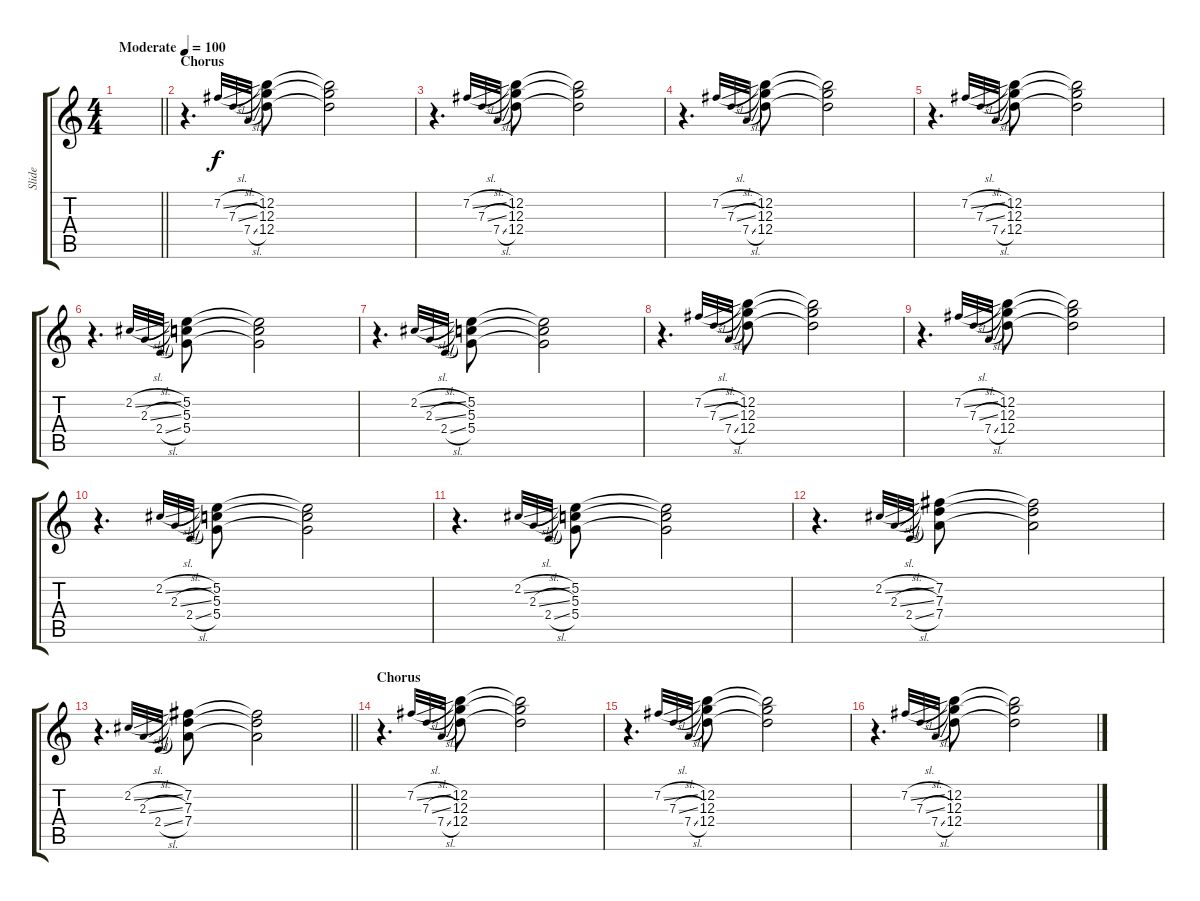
\track ("Slide" "Slide") {instrument overdrivenguitar}
\staff {score tabs}
\tuning (E4 B3 G3 D3 A2 E2) {hide}
\ts (4 4)
\tempo (100 "Moderate")
\clef g2
\barLineRight lightlight
\ks c
|
\section ("" "Chorus")
r.4{d} 7.2{sl}.32{gr onbeat} 7.3{sl}.32{gr onbeat} 7.4{sl}.32{gr onbeat} (12.2 12.3 12.4).8 (12.2{t} 12.3{t} 12.4{t}).2 |
r.4{d} 7.2{sl}.32{gr onbeat} 7.3{sl}.32{gr onbeat} 7.4{sl}.32{gr onbeat} (12.2 12.3 12.4).8 (12.2{t} 12.3{t} 12.4{t}).2 |
r.4{d} 7.2{sl}.32{gr onbeat} 7.3{sl}.32{gr onbeat} 7.4{sl}.32{gr onbeat} (12.2 12.3 12.4).8 (12.2{t} 12.3{t} 12.4{t}).2 |
r.4{d} 7.2{sl}.32{gr onbeat} 7.3{sl}.32{gr onbeat} 7.4{sl}.32{gr onbeat} (12.2 12.3 12.4).8 (12.2{t} 12.3{t} 12.4{t}).2 |
r.4{d} 2.2{sl}.32{gr onbeat} 2.3{sl}.32{gr onbeat} 2.4{sl}.32{gr onbeat} (5.2 5.3 5.4).8 (5.2{t} 5.3{t} 5.4{t}).2 |
r.4{d} 2.2{sl}.32{gr onbeat} 2.3{sl}.32{gr onbeat} 2.4{sl}.32{gr onbeat} (5.2 5.3 5.4).8 (5.2{t} 5.3{t} 5.4{t}).2 |
r.4{d} 7.2{sl}.32{gr onbeat} 7.3{sl}.32{gr onbeat} 7.4{sl}.32{gr onbeat} (12.2 12.3 12.4).8 (12.2{t} 12.3{t} 12.4{t}).2 |
r.4{d} 7.2{sl}.32{gr onbeat} 7.3{sl}.32{gr onbeat} 7.4{sl}.32{gr onbeat} (12.2 12.3 12.4).8 (12.2{t} 12.3{t} 12.4{t}).2 |
r.4{d} 2.2{sl}.32{gr onbeat} 2.3{sl}.32{gr onbeat} 2.4{sl}.32{gr onbeat} (5.2 5.3 5.4).8 (5.2{t} 5.3{t} 5.4{t}).2 |
r.4{d} 2.2{sl}.32{gr onbeat} 2.3{sl}.32{gr onbeat} 2.4{sl}.32{gr onbeat} (5.2 5.3 5.4).8 (5.2{t} 5.3{t} 5.4{t}).2 |
r.4{d} 2.2{sl}.32{gr onbeat} 2.3{sl}.32{gr onbeat} 2.4{sl}.32{gr onbeat} (7.2 7.3 7.4).8 (7.2{t} 7.3{t} 7.4{t}).2 |
\barLineRight lightlight
r.4{d} 2.2{sl}.32{gr onbeat} 2.3{sl}.32{gr onbeat} 2.4{sl}.32{gr onbeat} (7.2 7.3 7.4).8 (7.2{t} 7.3{t} 7.4{t}).2 |
\section ("" "Chorus")
r.4{d} 7.2{sl}.32{gr onbeat} 7.3{sl}.32{gr onbeat} 7.4{sl}.32{gr onbeat} (12.2 12.3 12.4).8 (12.2{t} 12.3{t} 12.4{t}).2 |
r.4{d} 7.2{sl}.32{gr onbeat} 7.3{sl}.32{gr onbeat} 7.4{sl}.32{gr onbeat} (12.2 12.3 12.4).8 (12.2{t} 12.3{t} 12.4{t}).2 |
r.4{d} 7.2{sl}.32{gr onbeat} 7.3{sl}.32{gr onbeat} 7.4{sl}.32{gr onbeat} (12.2 12.3 12.4).8 (12.2{t} 12.3{t} 12.4{t}).2
